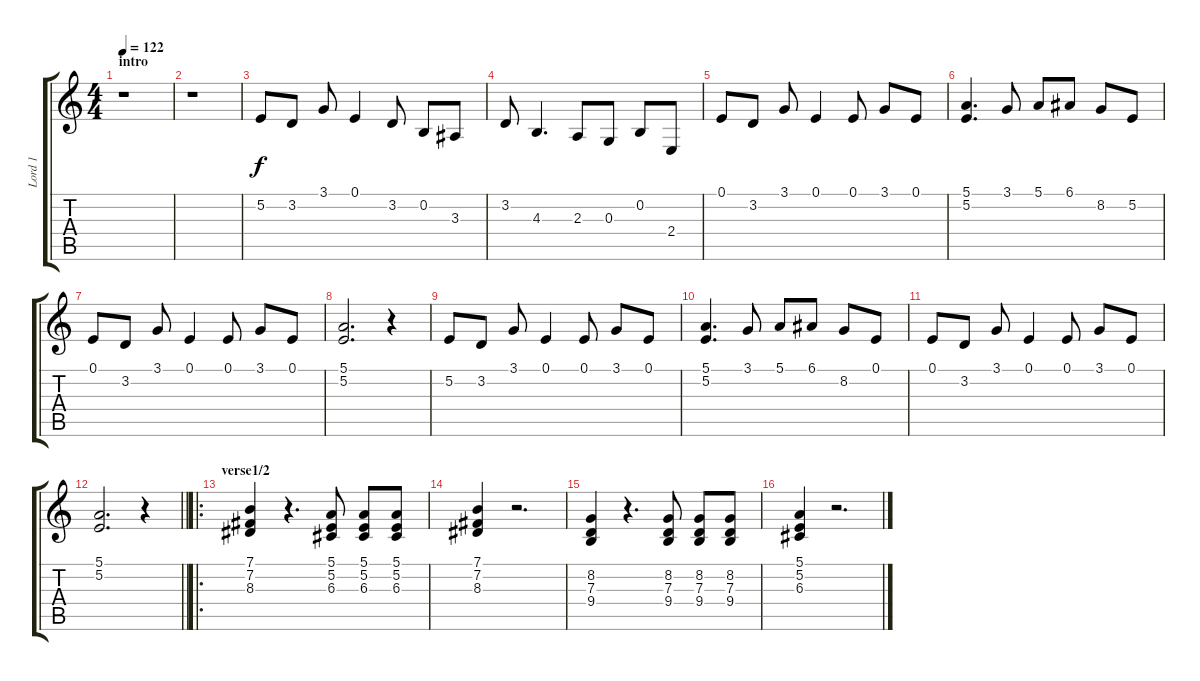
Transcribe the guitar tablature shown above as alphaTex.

\track ("Lord 1" "Lord 1") {instrument drawbarorgan}
\staff {score tabs}
\tuning (E4 B3 G3 D3 A2 E2) {hide}
\ts (4 4)
\section ("" "intro")
\tempo 122
\clef g2
\ks c
r.1{dy f instrument drawbarorgan} |
r.1 |
5.2.8 3.2.8 3.1.8 0.1.4 3.2.8 0.2.8 3.3.8 |
3.2.8 4.3.4{d} 2.3.8 0.3.8 0.2.8 2.4.8 |
0.1.8 3.2.8 3.1.8 0.1.4 0.1.8 3.1.8 0.1.8 |
(5.1 5.2).4{d} 3.1.8 5.1.8 6.1.8 8.2.8 5.2.8 |
0.1.8 3.2.8 3.1.8 0.1.4 0.1.8 3.1.8 0.1.8 |
(5.1 5.2).2{d} r.4 |
5.2.8 3.2.8 3.1.8 0.1.4 0.1.8 3.1.8 0.1.8 |
(5.1 5.2).4{d} 3.1.8 5.1.8 6.1.8 8.2.8 0.1.8 |
0.1.8 3.2.8 3.1.8 0.1.4 0.1.8 3.1.8 0.1.8 |
\barLineRight lightlight
(5.1 5.2).2{d} r.4 |
\ro
\section ("" "verse1/2")
(7.1 7.2 8.3).4 r.4{d} (5.1 5.2 6.3).8 (5.1 5.2 6.3).8 (5.1 5.2 6.3).8 |
(7.1 7.2 8.3).4 r.2{d} |
(8.2 7.3 9.4).4 r.4{d} (8.2 7.3 9.4).8 (8.2 7.3 9.4).8 (8.2 7.3 9.4).8 |
(5.1 5.2 6.3).4 r.2{d}
